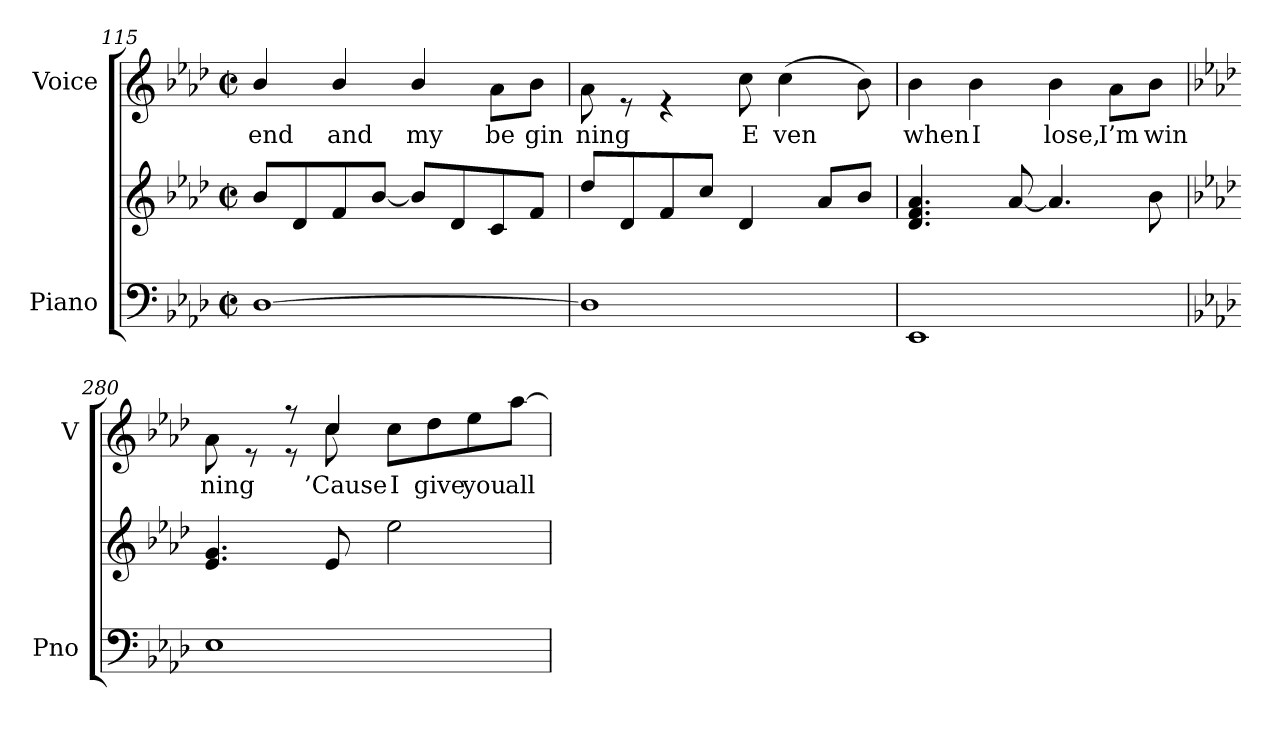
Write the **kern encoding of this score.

**kern	**kern	**kern	**text
*part2	*part2	*part1	*part1
*staff3	*staff2	*staff1	*staff1
*I"Piano	*	*I"Voice	*
*I'Pno	*	*I'V	*
*clefF4	*clefG2	*clefG2	*
*k[b-e-a-d-]	*k[b-e-a-d-]	*k[b-e-a-d-]	*
*M2/2	*M2/2	*M2/2	*
*met(c|)	*met(c|)	*met(c|)	*
=115	=115	=115	=115
!	!	!	!LO:LY:b
[>1D-	8b-/L	4b-/	end
.	8d-/	.	.
!	!	!	!LO:LY:b
.	8f/	4b-/	and
.	[<8b-/J	.	.
!	!	!	!LO:LY:b
.	8b-/L]	4b-/	my
.	8d-/	.	.
!	!	!	!LO:LY:b
.	8c/	8a-\L	be
!	!	!	!LO:LY:b
.	8f/J	8b-\J	gin
=116	=116	=116	=116
!	!	!	!LO:LY:b
1D-]	8dd-/L	8a-\	ning
.	8d-/	8re	.
.	8f/	4re	.
.	8cc/J	.	.
!	!	!	!LO:LY:b
.	4d-/	8cc\	E
!	!	!	!LO:LY:b
.	.	(<4cc\	ven
.	8a-/L	.	.
.	8b-/J	8b-\)	.
=117	=117	=117	=117
!	!	!	!LO:LY:b
1EE-	4.d-/ 4.f/ 4.a-/	4b-\	when
!	!	!	!LO:LY:b
.	.	4b-\	I
.	[<8a-/	.	.
!	!	!	!LO:LY:b
.	4.a-/]	4b-\	lose,
!	!	!	!LO:LY:b
.	.	8a-\L	I’m
!	!	!	!LO:LY:b
.	8b-\	8b-\J	win
!!LO:PB:g=z
=280	=280	=280	=280
*k[b-e-a-d-]	*k[b-e-a-d-]	*k[b-e-a-d-]	*
!	!	!	!LO:LY:b
*	*	*^	*
1E-	4.e-/ 4.g/	8a-\	4ryy	ning
.	.	8re	.	.
.	.	8re	8rff	.
!	!	!	!	!LO:LY:b
.	8e-/	8cc\	4cc/	’Cause
!	!	!	!	!LO:LY:b
.	2ee-\	8cc\L	.	I
!	!	!	!	!LO:LY:b
.	.	8dd-\	4.ryy	give
!	!	!	!	!LO:LY:b
.	.	8ee-\	.	you
!	!	!	!	!LO:LY:b
.	.	[>8aa-\J	.	all
*	*	*v	*v	*
=	=	=	=
*-	*-	*-	*-
